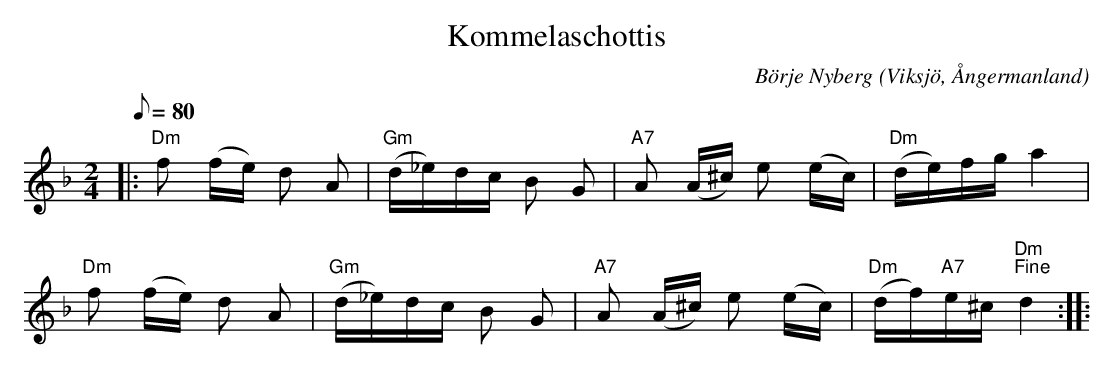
X:1
T:Kommelaschottis
C:Börje Nyberg
O:Viksjö, Ångermanland
M:2/4
L:1/8
Q:80
K:Dm
|: "Dm"f (f/2e/2) d A | "Gm"(d/2_e/2)d/2c/2 B G | "A7"A (A/2^c/2) e (e/2c/2) |"Dm"(d/2e/2)f/2g/2 a2 |
"Dm"f (f/2e/2) d A | "Gm" (d/2_e/2)d/2c/2 B G | "A7"A (A/2^c/2) e (e/2c/2) | "Dm"(d/2f/2)"A7"e/2^c/2 "Dm""Fine"d2::
